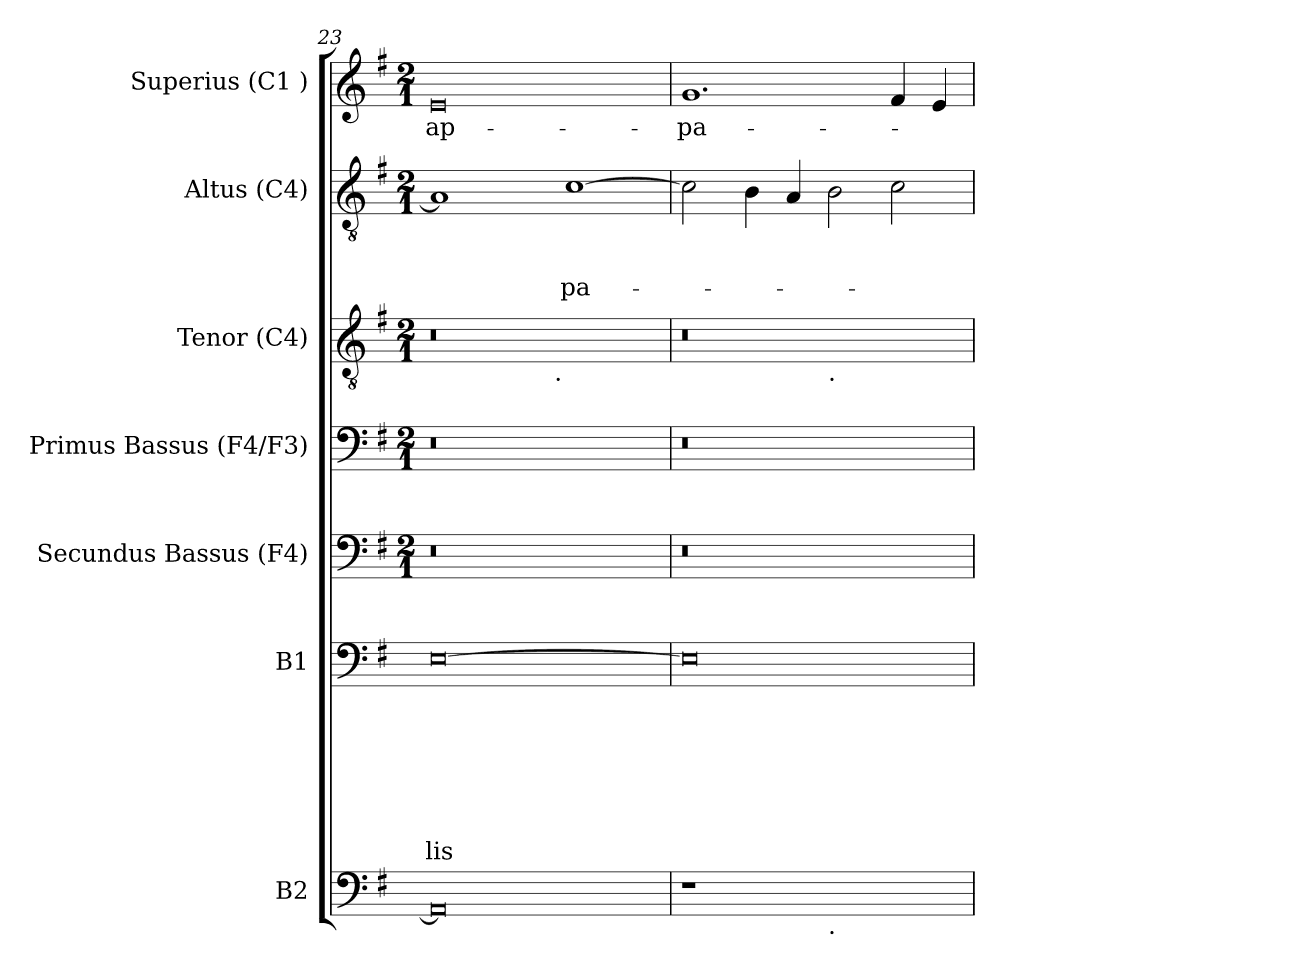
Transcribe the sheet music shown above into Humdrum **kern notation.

**kern	**text	**kern	**text	**text	**text	**text	**text	**text	**text	**kern	**kern	**kern	**kern	**text	**text	**text	**kern	**text
*part7	*part7	*part6	*part6	*part6	*part6	*part6	*part6	*part6	*part6	*part5	*part4	*part3	*part2	*part2	*part2	*part2	*part1	*part1
*staff7	*staff7	*staff6	*staff6	*staff6	*staff6	*staff6	*staff6	*staff6	*staff6	*staff5	*staff4	*staff3	*staff2	*staff2	*staff2	*staff2	*staff1	*staff1
*I"B2	*	*I"B1	*	*	*	*	*	*	*	*I"Secundus Bassus (F4)	*I"Primus Bassus (F4/F3)	*I"Tenor (C4)	*I"Altus (C4)	*	*	*	*I"Superius (C1 )	*
*I'B2	*	*I'B1	*	*	*	*	*	*	*	*	*	*I'T.	*I'A.	*	*	*	*I'S.	*
*clefF4	*	*clefF4	*	*	*	*	*	*	*	*clefF4	*clefF4	*clefGv2	*clefGv2	*	*	*	*clefG2	*
*	*	*	*	*	*	*	*	*	*	*ITrd7c12	*ITrd7c12	*	*	*	*	*	*	*
*k[f#]	*	*k[f#]	*	*	*	*	*	*	*	*k[f#]	*k[f#]	*k[f#]	*k[f#]	*	*	*	*k[f#]	*
*G:	*	*G:	*	*	*	*	*	*	*	*G:	*G:	*G:	*G:	*	*	*	*G:	*
*	*	*	*	*	*	*	*	*	*	*M2/1	*M2/1	*M2/1	*M2/1	*	*	*	*M2/1	*
=23	=23	=23	=23	=23	=23	=23	=23	=23	=23	=23	=23	=23	=23	=23	=23	=23	=23	=23
!	!	!	!	!	!	!	!	!	!LO:LY:b	!	!	!	!	!	!	!	!	!LO:LY:b:rj
*	*	*	*	*	*	*	*	*	*	*	*	*^	*	*	*	*	*	*
0AA]	.	[>0E	.	.	.	.	.	.	-lis	0r	0r	0r	2ryy	1A]	.	.	.	0e	ap-
.	.	.	.	.	.	.	.	.	.	.	.	.	4...ryy	.	.	.	.	.	.
!	!	!	!	!	!	!	!	!	!	!	!	!	!LO:TX:b:t=.	!	!	!	!	!	!
.	.	.	.	.	.	.	.	.	.	.	.	.	1ryy	.	.	.	.	.	.
!	!	!	!	!	!	!	!	!	!	!	!	!	!	!	!	!	!LO:LY:b	!	!
.	.	.	.	.	.	.	.	.	.	.	.	.	.	[>1c	.	.	-pa-	.	.
.	.	.	.	.	.	.	.	.	.	.	.	.	32ryy	.	.	.	.	.	.
=24	=24	=24	=24	=24	=24	=24	=24	=24	=24	=24	=24	=24	=24	=24	=24	=24	=24	=24	=24
!	!	!	!	!	!	!	!	!	!	!	!	!	!	!	!	!	!	!	!LO:LY:b
1r	.	0E]	.	.	.	.	.	.	.	0r	0r	0r	1ryy	2c\]	.	.	.	1.g	-pa-
.	.	.	.	.	.	.	.	.	.	.	.	.	.	4B\	.	.	.	.	.
.	.	.	.	.	.	.	.	.	.	.	.	.	.	4A/	.	.	.	.	.
!	!	!	!	!	!	!	!	!	!	!	!	!	!LO:TX:b:t=.	!	!	!	!	!	!
!LO:TX:b:t=.	!	!	!	!	!	!	!	!	!	!	!	!	!	!	!	!	!	!	!
1ryy	.	.	.	.	.	.	.	.	.	.	.	.	1ryy	2B\	.	.	.	.	.
.	.	.	.	.	.	.	.	.	.	.	.	.	.	2c\	.	.	.	4f#/	.
.	.	.	.	.	.	.	.	.	.	.	.	.	.	.	.	.	.	4e/	.
*	*	*	*	*	*	*	*	*	*	*	*	*v	*v	*	*	*	*	*	*
=	=	=	=	=	=	=	=	=	=	=	=	=	=	=	=	=	=	=
*-	*-	*-	*-	*-	*-	*-	*-	*-	*-	*-	*-	*-	*-	*-	*-	*-	*-	*-
